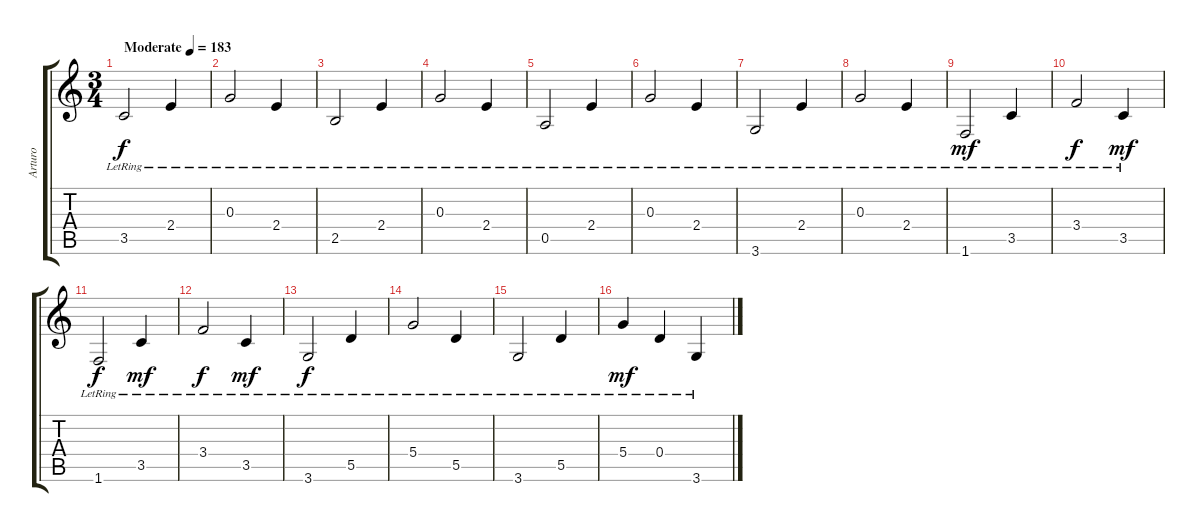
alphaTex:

\track ("Arturo" "Arturo") {instrument acousticguitarsteel}
\staff {score tabs}
\tuning (E4 B3 G3 D3 A2 E2) {hide}
\ts (3 4)
\tempo (183 "Moderate")
\clef g2
\ks c
3.5{lr}.2{dy f instrument acousticguitarsteel} 2.4{lr}.4 |
0.3{lr}.2 2.4{lr}.4 |
2.5{lr}.2 2.4{lr}.4 |
0.3{lr}.2 2.4{lr}.4 |
0.5{lr}.2 2.4{lr}.4 |
0.3{lr}.2 2.4{lr}.4 |
3.6{lr}.2 2.4{lr}.4 |
0.3{lr}.2 2.4{lr}.4 |
1.6{lr}.2{dy mf} 3.5{lr}.4 |
3.4{lr}.2{dy f} 3.5{lr}.4{dy mf} |
1.6{lr}.2{dy f} 3.5{lr}.4{dy mf} |
3.4{lr}.2{dy f} 3.5{lr}.4{dy mf} |
3.6{lr}.2{dy f} 5.5{lr}.4 |
5.4{lr}.2 5.5{lr}.4 |
3.6{lr}.2 5.5{lr}.4 |
5.4{lr}.4{dy mf} 0.4{lr}.4 3.6{lr}.4
